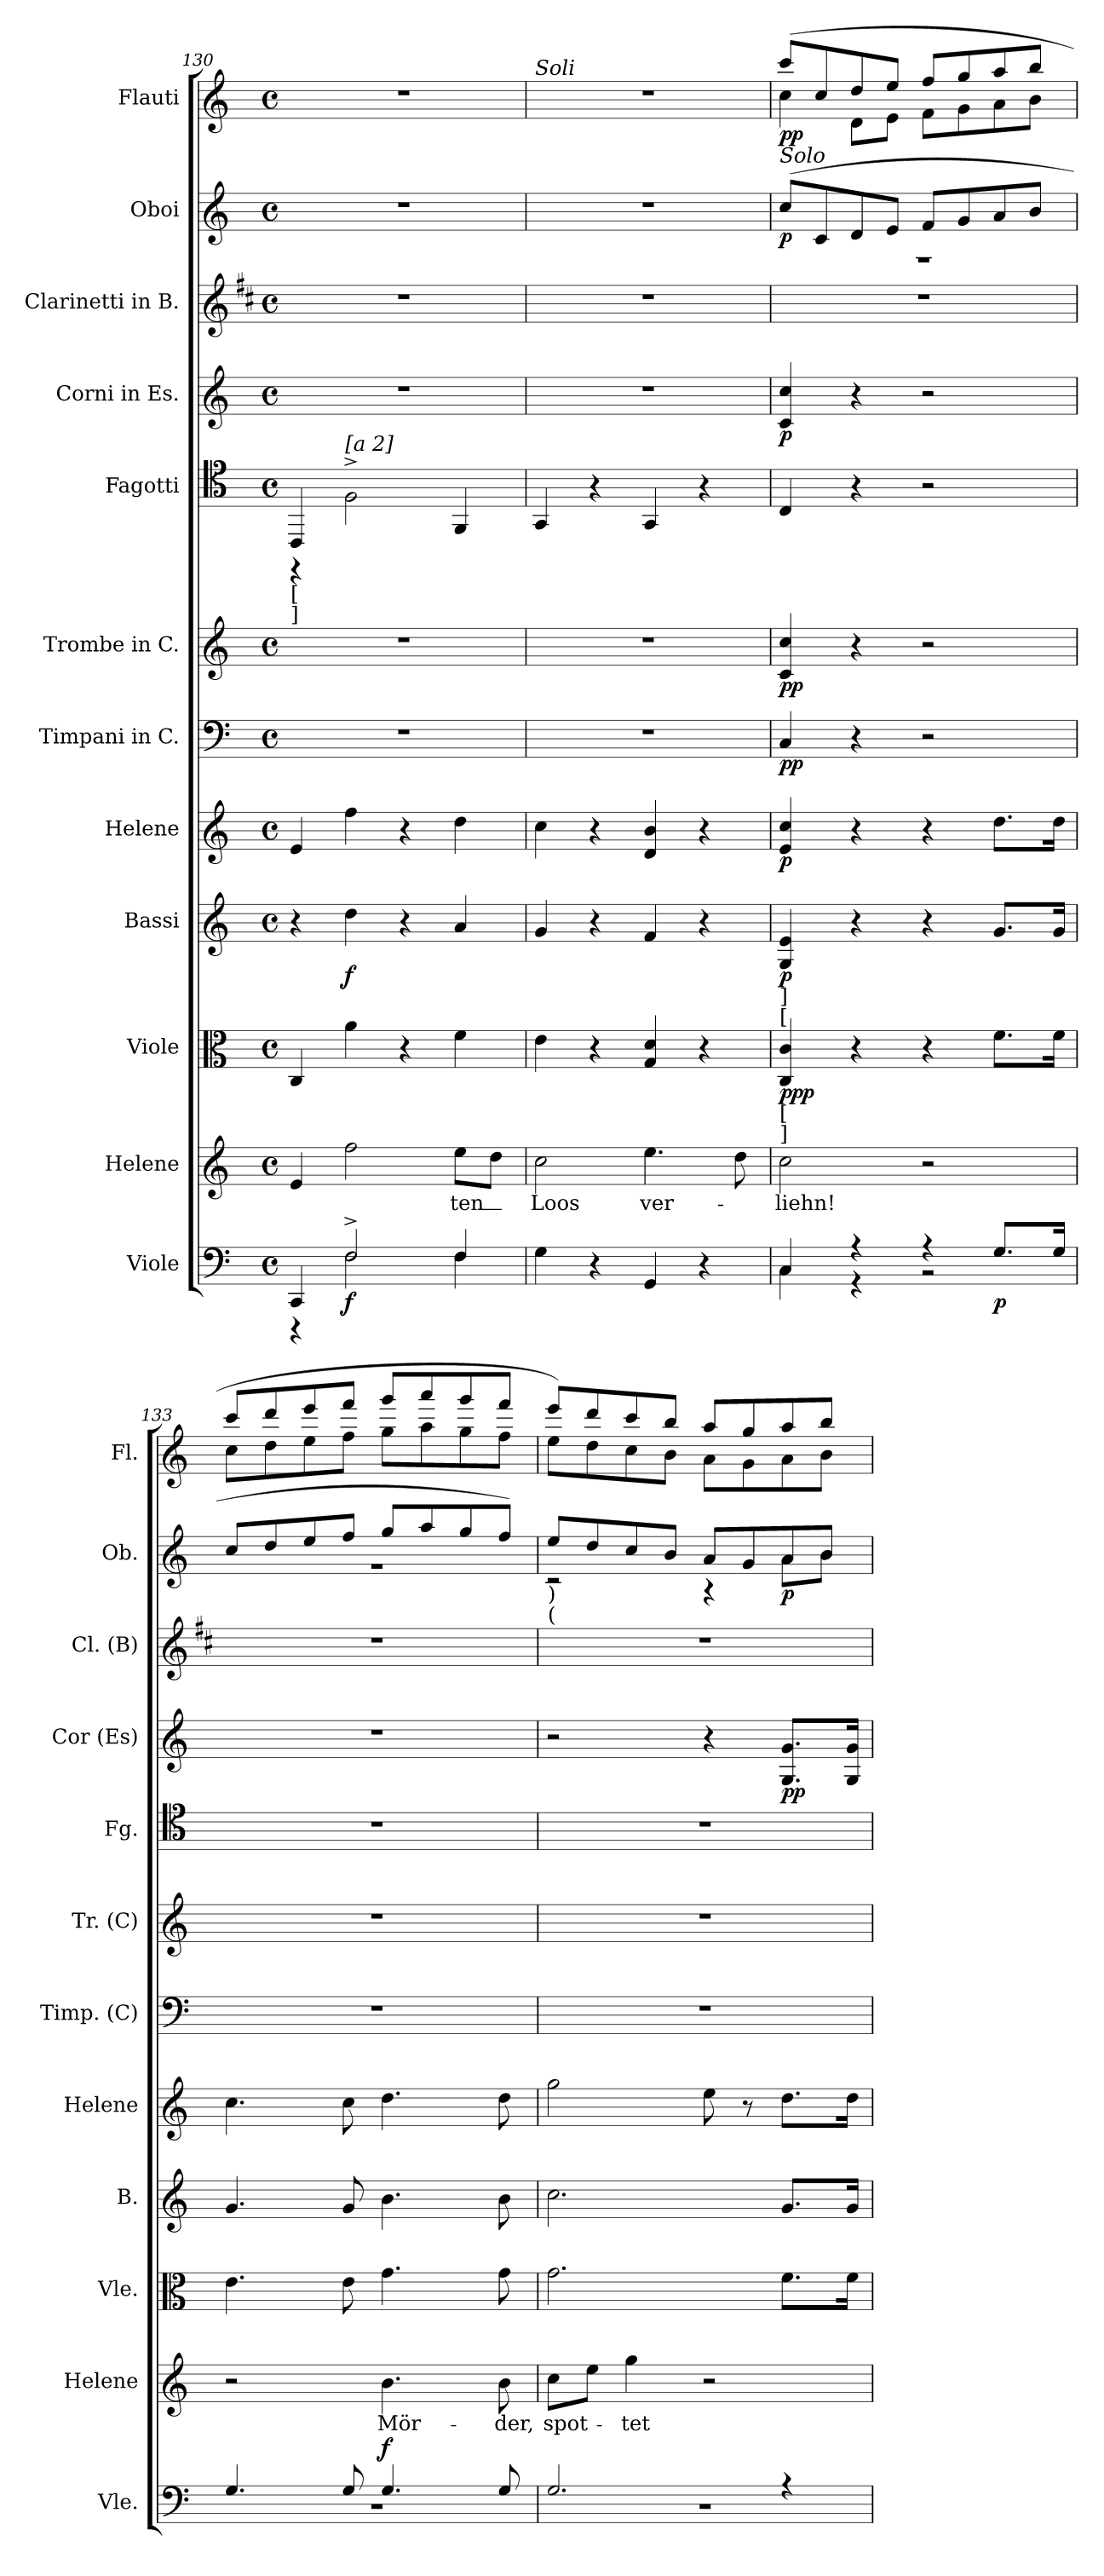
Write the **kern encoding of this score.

**kern	**dynam	**kern	**text	**kern	**dynam	**kern	**dynam	**kern	**dynam	**kern	**dynam	**kern	**dynam	**kern	**kern	**dynam	**kern	**kern	**dynam	**kern	**dynam
*part12	*part12	*part11	*part11	*part10	*part10	*part9	*part9	*part8	*part8	*part7	*part7	*part6	*part6	*part5	*part4	*part4	*part3	*part2	*part2	*part1	*part1
*staff12	*staff12	*staff11	*staff11	*staff10	*staff10	*staff9	*staff9	*staff8	*staff8	*staff7	*staff7	*staff6	*staff6	*staff5	*staff4	*staff4	*staff3	*staff2	*staff2	*staff1	*staff1
*I"Viole	*	*I"Helene	*	*I"Viole	*	*I"Bassi	*	*I"Helene	*	*I"Timpani in C.	*	*I"Trombe in C.	*	*I"Fagotti	*I"Corni in Es.	*	*I"Clarinetti in B.	*I"Oboi	*	*I"Flauti	*
*I'Vle.	*	*I'Helene	*	*I'Vle.	*	*I'B.	*	*I'Helene	*	*I'Timp. (C)	*	*I'Tr. (C)	*	*I'Fg.	*I'Cor (Es)	*	*I'Cl. (B)	*I'Ob.	*	*I'Fl.	*
*clefF4	*	*clefG2	*	*clefC3	*	*clefG2	*	*clefG2	*	*clefF4	*	*clefG2	*	*clefC4	*clefG2	*	*clefG2	*clefG2	*	*clefG2	*
*	*	*	*	*	*	*	*	*	*	*	*	*	*	*	*ITrd4c7	*	*ITrd1c2	*	*	*	*
*k[]	*	*k[]	*	*k[]	*	*k[]	*	*k[]	*	*k[]	*	*k[]	*	*k[]	*k[b-]	*	*k[]	*k[]	*	*k[]	*
*C:	*	*C:	*	*C:	*	*C:	*	*C:	*	*C:	*	*C:	*	*C:	*F:	*	*C:	*C:	*	*C:	*
*M4/4	*	*M4/4	*	*M4/4	*	*M4/4	*	*M4/4	*	*M4/4	*	*M4/4	*	*M4/4	*M4/4	*	*M4/4	*M4/4	*	*M4/4	*
*met(c)	*	*met(c)	*	*met(c)	*	*met(c)	*	*met(c)	*	*met(c)	*	*met(c)	*	*met(c)	*met(c)	*	*met(c)	*met(c)	*	*met(c)	*
=130	=130	=130	=130	=130	=130	=130	=130	=130	=130	=130	=130	=130	=130	=130	=130	=130	=130	=130	=130	=130	=130
*^	*	*	*	*	*	*	*	*	*	*	*	*	*	*^	*	*	*	*	*	*	*
!	!	!	!	!	!	!	!	!	!	!	!	!	!	!	!LO:TX:b:t=[	!	!	!	!	!	!	!	!
!	!	!	!	!	!	!	!	!	!	!	!	!	!	!	!LO:TX:b:t=]	!	!	!	!	!	!	!	!
4CC/	4r	.	4e/	.	4C/	.	4r	.	4e/	.	1r	.	1r	.	(>4CC/	4r	1r	.	1r	1r	.	1r	.
!	!	!	!	!	!	!	!	!	!	!	!	!	!	!	!LO:TX:a:t=[a 2]	!	!	!	!	!	!	!	!
!	!	!LO:DY:b	!	!	!	!	!	!LO:DY:b	!	!	!	!	!	!	!	!	!	!	!	!	!	!	!
2F^>/	2F\	f	2ff\	.	4a\	.	4dd\	f	4ff\	.	.	.	.	.	2F^>\	2.ryy	.	.	.	.	.	.	.
.	.	.	.	.	4r	.	4r	.	4r	.	.	.	.	.	.	.	.	.	.	.	.	.	.
4F/	4F\	.	8ee\L	ten_	4f\	.	4a/	.	4dd\	.	.	.	.	.	4FF/	.	.	.	.	.	.	.	.
.	.	.	8dd\J	.	.	.	.	.	.	.	.	.	.	.	.	.	.	.	.	.	.	.	.
*v	*v	*	*	*	*	*	*	*	*	*	*	*	*	*	*v	*v	*	*	*	*	*	*	*
=131	=131	=131	=131	=131	=131	=131	=131	=131	=131	=131	=131	=131	=131	=131	=131	=131	=131	=131	=131	=131	=131
!	!	!	!	!	!	!	!	!	!	!	!	!	!	!	!	!	!	!	!	!LO:TX:a:i:t=Soli	!
4G	.	2cc\	Loos	4e\	.	4g/	.	4cc\	.	1r	.	1r	.	4GG/	1r	.	1r	1r	.	1r	.
4r	.	.	.	4r	.	4r	.	4r	.	.	.	.	.	4r	.	.	.	.	.	.	.
4GG	.	4.ee\	ver-	4G/ 4d/	.	4f/	.	4d/ 4b/	.	.	.	.	.	4GG/	.	.	.	.	.	.	.
4r	.	.	.	4r	.	4r	.	4r	.	.	.	.	.	4r	.	.	.	.	.	.	.
.	.	8dd\	.	.	.	.	.	.	.	.	.	.	.	.	.	.	.	.	.	.	.
=132	=132	=132	=132	=132	=132	=132	=132	=132	=132	=132	=132	=132	=132	=132	=132	=132	=132	=132	=132	=132	=132
*^	*	*	*	*	*	*	*	*	*	*	*	*	*	*	*	*	*	*^	*	*^	*
!	!	!	!	!	!	!	!	!	!	!	!	!	!	!	!	!	!	!	!LO:TX:a:i:t=Solo	!	!	!	!	!
!	!	!	!	!	!LO:TX:a:t=[	!	!	!	!	!	!	!	!	!	!	!	!	!	!	!	!	!	!	!
!	!	!	!	!	!LO:TX:a:t=]	!	!	!	!	!	!	!	!	!	!	!	!	!	!	!	!	!	!	!
!	!	!	!	!	!LO:TX:b:t=[	!	!	!	!	!	!	!	!	!	!	!	!	!	!	!	!	!	!	!
!	!	!	!	!	!LO:TX:b:t=]	!	!	!	!	!	!	!	!	!	!	!	!	!	!	!	!	!	!	!
!	!	!	!	!	!	!LO:DY:b	!	!	!	!	!	!	!	!	!	!	!	!	!	!	!	!	!	!
!	!	!	!	!	!	!LO:DY:n=1:b	!	!	!	!	!	!	!	!	!	!	!	!	!	!	!	!	!	!
!	!	!	!	!	!	!LO:DY:n=2:b	!	!LO:DY:b	!	!LO:DY:b	!	!LO:DY:b	!	!LO:DY:b	!	!	!LO:DY:b	!	!	!	!LO:DY:b	!	!	!LO:DY:b
4C/	4C\	.	2cc\	liehn!	4C/ 4c/	p p p	4G/ 4e/	p	4e/ 4cc/	p	4C/	pp	4c/ 4cc/	pp	4C/	4F/ 4f/	p	1r	(>8cc/L	1r	p	(>8ccc/L	4cc\	pp
.	.	.	.	.	.	.	.	.	.	.	.	.	.	.	.	.	.	.	8c/	.	.	8cc/	.	.
4r	4r	.	.	.	4r	.	4r	.	4r	.	4r	.	4r	.	4r	4r	.	.	8d/	.	.	8dd/	8d\L	.
.	.	.	.	.	.	.	.	.	.	.	.	.	.	.	.	.	.	.	8e/J	.	.	8ee/J	8e\J	.
4r	2r	.	2r	.	4r	.	4r	.	4r	.	2r	.	2r	.	2r	2r	.	.	8f/L	.	.	8ff/L	8f\L	.
.	.	.	.	.	.	.	.	.	.	.	.	.	.	.	.	.	.	.	8g/	.	.	8gg/	8g\	.
!	!	!LO:DY:b	!	!	!	!	!	!	!	!	!	!	!	!	!	!	!	!	!	!	!	!	!	!
8.G/L	.	p	.	.	8.f\L	.	8.g/L	.	8.dd\L	.	.	.	.	.	.	.	.	.	8a/	.	.	8aa/	8a\	.
.	.	.	.	.	.	.	.	.	.	.	.	.	.	.	.	.	.	.	8b/J	.	.	8bb/J	8b\J	.
16G/Jk	.	.	.	.	16f\Jk	.	16g/Jk	.	16dd\Jk	.	.	.	.	.	.	.	.	.	.	.	.	.	.	.
=133	=133	=133	=133	=133	=133	=133	=133	=133	=133	=133	=133	=133	=133	=133	=133	=133	=133	=133	=133	=133	=133	=133	=133	=133
4.G/	1r	.	2r	.	4.e\	.	4.g/	.	4.cc\	.	1r	.	1r	.	1r	1r	.	1r	8cc/L	1r	.	8ccc/L	8cc\L	.
.	.	.	.	.	.	.	.	.	.	.	.	.	.	.	.	.	.	.	8dd/	.	.	8ddd/	8dd\	.
.	.	.	.	.	.	.	.	.	.	.	.	.	.	.	.	.	.	.	8ee/	.	.	8eee/	8ee\	.
8G/	.	.	.	.	8e\	.	8g/	.	8cc\	.	.	.	.	.	.	.	.	.	8ff/J	.	.	8fff/J	8ff\J	.
!	!	!LO:DY:a	!	!	!	!	!	!	!	!	!	!	!	!	!	!	!	!	!	!	!	!	!	!
4.G/	.	f	4.b\	Mör-	4.g\	.	4.b\	.	4.dd\	.	.	.	.	.	.	.	.	.	8gg/L	.	.	8ggg/L	8gg\L	.
.	.	.	.	.	.	.	.	.	.	.	.	.	.	.	.	.	.	.	8aa/	.	.	8aaa/	8aa\	.
.	.	.	.	.	.	.	.	.	.	.	.	.	.	.	.	.	.	.	8gg/	.	.	8ggg/	8gg\	.
8G/	.	.	8b\	der,	8g\	.	8b\	.	8dd\	.	.	.	.	.	.	.	.	.	8ff/J)	.	.	8fff/J	8ff\J	.
=134	=134	=134	=134	=134	=134	=134	=134	=134	=134	=134	=134	=134	=134	=134	=134	=134	=134	=134	=134	=134	=134	=134	=134	=134
!	!	!	!	!	!	!	!	!	!	!	!	!	!	!	!	!	!	!LO:TX:a:t=(	!	!	!	!	!	!
!	!	!	!	!	!	!	!	!	!	!	!	!	!	!	!	!	!	!LO:TX:a:t=)	!	!	!	!	!	!
2.G/	1r	.	8cc\L	spot-	2.g\	.	2.cc\	.	2gg\	.	1r	.	1r	.	1r	2r	.	1r	8ee/L	2r	.	8eee/L)	8ee\L	.
.	.	.	8ee\J	.	.	.	.	.	.	.	.	.	.	.	.	.	.	.	8dd/	.	.	8ddd/	8dd\	.
.	.	.	4gg\	tet	.	.	.	.	.	.	.	.	.	.	.	.	.	.	8cc/	.	.	8ccc/	8cc\	.
.	.	.	.	.	.	.	.	.	.	.	.	.	.	.	.	.	.	.	8b/J	.	.	8bb/J	8b\J	.
.	.	.	2r	.	.	.	.	.	8ee\	.	.	.	.	.	.	4r	.	.	8a/L	4r	.	8aa/L	8a\L	.
.	.	.	.	.	.	.	.	.	8r	.	.	.	.	.	.	.	.	.	8g/	.	.	8gg/	8g\	.
!	!	!	!	!	!	!	!	!	!	!	!	!	!	!	!	!	!LO:DY:b	!	!	!	!LO:DY:b	!	!	!
4r	.	.	.	.	8.f\L	.	8.g/L	.	8.dd\L	.	.	.	.	.	.	8.C/ 8.c/L	pp	.	8a/	8a\L	p	8aa/	8a\	.
.	.	.	.	.	.	.	.	.	.	.	.	.	.	.	.	.	.	.	8b/J	8b\J	.	8bb/J	8b\J	.
.	.	.	.	.	16f\Jk	.	16g/Jk	.	16dd\Jk	.	.	.	.	.	.	16C/ 16c/Jk	.	.	.	.	.	.	.	.
*	*	*	*	*	*	*	*	*	*	*	*	*	*	*	*	*	*	*	*v	*v	*	*	*	*
*v	*v	*	*	*	*	*	*	*	*	*	*	*	*	*	*	*	*	*	*	*	*v	*v	*
=	=	=	=	=	=	=	=	=	=	=	=	=	=	=	=	=	=	=	=	=	=
*-	*-	*-	*-	*-	*-	*-	*-	*-	*-	*-	*-	*-	*-	*-	*-	*-	*-	*-	*-	*-	*-
